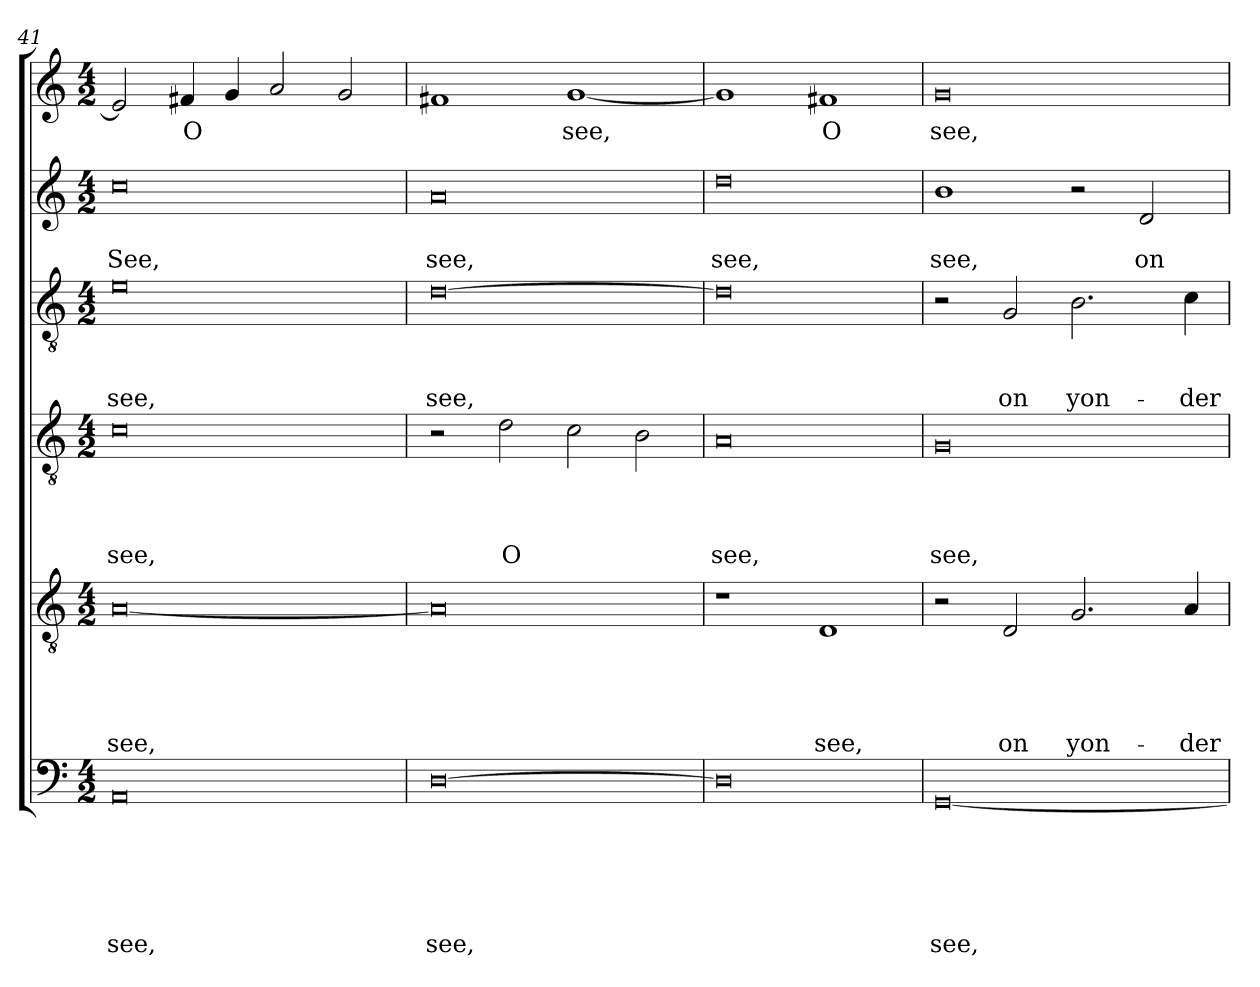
**kern	**text	**text	**text	**text	**text	**text	**kern	**text	**text	**text	**text	**text	**kern	**text	**text	**text	**text	**kern	**text	**text	**text	**kern	**text	**text	**kern	**text
*part6	*part6	*part6	*part6	*part6	*part6	*part6	*part5	*part5	*part5	*part5	*part5	*part5	*part4	*part4	*part4	*part4	*part4	*part3	*part3	*part3	*part3	*part2	*part2	*part2	*part1	*part1
*staff6	*staff6	*staff6	*staff6	*staff6	*staff6	*staff6	*staff5	*staff5	*staff5	*staff5	*staff5	*staff5	*staff4	*staff4	*staff4	*staff4	*staff4	*staff3	*staff3	*staff3	*staff3	*staff2	*staff2	*staff2	*staff1	*staff1
*clefF4	*	*	*	*	*	*	*clefGv2	*	*	*	*	*	*clefGv2	*	*	*	*	*clefGv2	*	*	*	*clefG2	*	*	*clefG2	*
*k[]	*	*	*	*	*	*	*k[]	*	*	*	*	*	*k[]	*	*	*	*	*k[]	*	*	*	*k[]	*	*	*k[]	*
*C:	*	*	*	*	*	*	*C:	*	*	*	*	*	*C:	*	*	*	*	*C:	*	*	*	*C:	*	*	*C:	*
*M4/2	*	*	*	*	*	*	*M4/2	*	*	*	*	*	*M4/2	*	*	*	*	*M4/2	*	*	*	*M4/2	*	*	*M4/2	*
=41	=41	=41	=41	=41	=41	=41	=41	=41	=41	=41	=41	=41	=41	=41	=41	=41	=41	=41	=41	=41	=41	=41	=41	=41	=41	=41
!	!	!	!	!	!	!LO:LY:b	!	!	!	!	!	!LO:LY:b	!	!	!	!	!LO:LY:b	!	!	!	!LO:LY:b	!	!	!LO:LY:b	!	!
0AA	.	.	.	.	.	see,	[0A	.	.	.	.	see,	0c	.	.	.	see,	0e	.	.	see,	0cc	.	See,	2e/]	.
!	!	!	!	!	!	!	!	!	!	!	!	!	!	!	!	!	!	!	!	!	!	!	!	!	!	!LO:LY:b
.	.	.	.	.	.	.	.	.	.	.	.	.	.	.	.	.	.	.	.	.	.	.	.	.	4f#X/	O
.	.	.	.	.	.	.	.	.	.	.	.	.	.	.	.	.	.	.	.	.	.	.	.	.	4g/	.
.	.	.	.	.	.	.	.	.	.	.	.	.	.	.	.	.	.	.	.	.	.	.	.	.	2a/	.
.	.	.	.	.	.	.	.	.	.	.	.	.	.	.	.	.	.	.	.	.	.	.	.	.	2g/	.
=42	=42	=42	=42	=42	=42	=42	=42	=42	=42	=42	=42	=42	=42	=42	=42	=42	=42	=42	=42	=42	=42	=42	=42	=42	=42	=42
!	!	!	!	!	!	!LO:LY:b	!	!	!	!	!	!	!	!	!	!	!	!	!	!	!LO:LY:b	!	!	!LO:LY:b	!	!
[0D	.	.	.	.	.	see,	0A]	.	.	.	.	.	2r	.	.	.	.	[0d	.	.	see,	0a	.	see,	1f#X	.
!	!	!	!	!	!	!	!	!	!	!	!	!	!	!	!	!	!LO:LY:b	!	!	!	!	!	!	!	!	!
.	.	.	.	.	.	.	.	.	.	.	.	.	2d\	.	.	.	O	.	.	.	.	.	.	.	.	.
!	!	!	!	!	!	!	!	!	!	!	!	!	!	!	!	!	!	!	!	!	!	!	!	!	!	!LO:LY:b
.	.	.	.	.	.	.	.	.	.	.	.	.	2c\	.	.	.	.	.	.	.	.	.	.	.	[1g	see,
.	.	.	.	.	.	.	.	.	.	.	.	.	2B\	.	.	.	.	.	.	.	.	.	.	.	.	.
=43	=43	=43	=43	=43	=43	=43	=43	=43	=43	=43	=43	=43	=43	=43	=43	=43	=43	=43	=43	=43	=43	=43	=43	=43	=43	=43
!	!	!	!	!	!	!	!	!	!	!	!	!	!	!	!	!	!LO:LY:b	!	!	!	!	!	!	!LO:LY:b	!	!
0D]	.	.	.	.	.	.	1r	.	.	.	.	.	0A	.	.	.	see,	0d]	.	.	.	0dd	.	see,	1g]	.
!	!	!	!	!	!	!	!	!	!	!	!	!LO:LY:b	!	!	!	!	!	!	!	!	!	!	!	!	!	!LO:LY:b
.	.	.	.	.	.	.	1D	.	.	.	.	see,	.	.	.	.	.	.	.	.	.	.	.	.	1f#X	O
=44	=44	=44	=44	=44	=44	=44	=44	=44	=44	=44	=44	=44	=44	=44	=44	=44	=44	=44	=44	=44	=44	=44	=44	=44	=44	=44
!	!	!	!	!	!	!LO:LY:b	!	!	!	!	!	!	!	!	!	!	!LO:LY:b	!	!	!	!	!	!	!LO:LY:b	!	!LO:LY:b
[0GG	.	.	.	.	.	see,	2r	.	.	.	.	.	0G	.	.	.	see,	2r	.	.	.	1b	.	see,	0g	see,
!	!	!	!	!	!	!	!	!	!	!	!	!LO:LY:b	!	!	!	!	!	!	!	!	!LO:LY:b	!	!	!	!	!
.	.	.	.	.	.	.	2D/	.	.	.	.	on	.	.	.	.	.	2G/	.	.	on	.	.	.	.	.
!	!	!	!	!	!	!	!	!	!	!	!	!LO:LY:b	!	!	!	!	!	!	!	!	!LO:LY:b	!	!	!	!	!
.	.	.	.	.	.	.	2.G/	.	.	.	.	yon-	.	.	.	.	.	2.B\	.	.	yon-	2r	.	.	.	.
!	!	!	!	!	!	!	!	!	!	!	!	!	!	!	!	!	!	!	!	!	!	!	!	!LO:LY:b	!	!
.	.	.	.	.	.	.	.	.	.	.	.	.	.	.	.	.	.	.	.	.	.	2d/	.	on	.	.
!	!	!	!	!	!	!	!	!	!	!	!	!LO:LY:b	!	!	!	!	!	!	!	!	!LO:LY:b	!	!	!	!	!
.	.	.	.	.	.	.	4A/	.	.	.	.	-der	.	.	.	.	.	4c\	.	.	-der	.	.	.	.	.
=	=	=	=	=	=	=	=	=	=	=	=	=	=	=	=	=	=	=	=	=	=	=	=	=	=	=
*-	*-	*-	*-	*-	*-	*-	*-	*-	*-	*-	*-	*-	*-	*-	*-	*-	*-	*-	*-	*-	*-	*-	*-	*-	*-	*-
